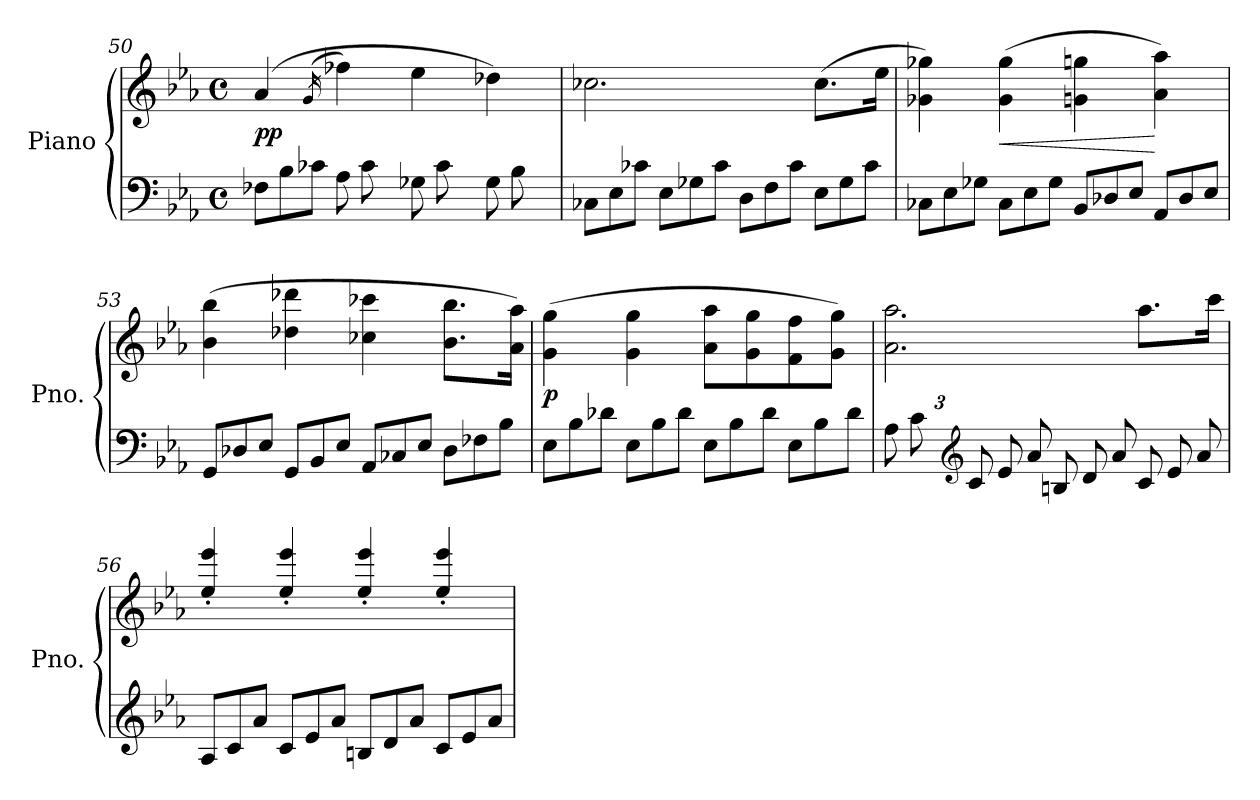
**kern	**kern	**dynam
*part1	*part1	*part1
*staff2	*staff1	*staff1/2
*I"Piano	*	*
*I'Pno.	*	*
*clefF4	*clefG2	*
*k[b-e-a-]	*k[b-e-a-]	*
*M4/4	*M4/4	*
*met(c)	*met(c)	*
*Xtuplet	*	*
=50	=50	=50
*	*^	*
!	!	!	!LO:DY:b
12F-X\L	(4a-/	12%5ryy	pp
12B-\	.	.	.
12c-X\J	.	.	.
.	(16qg/	.	.
12A-\L	4ff-X\)	.	.
12c-\	.	.	.
12ryy	.	12f-X\J	.
12G-X\L	4ee-\	6ryy	.
12c-\	.	.	.
12ryy	.	12e-\J	.
12G-\L	4dd-X\)	6ryy	.
12B-\	.	.	.
12ryy	.	12d-X\J	.
*	*v	*v	*
=51	=51	=51
12C-X\L	2.cc-X\	.
12E-\	.	.
12c-X\J	.	.
12E-\L	.	.
12G-X\	.	.
12c-\J	.	.
12D\L	.	.
12F\	.	.
12c-\J	.	.
12E-\L	(8.cc-\L	.
12G-\	.	.
12c-\J	.	.
.	16ee-\Jk	.
!!LO:LB:g=z
=52	=52	=52
12C-X\L	4g-X\ 4gg-X\)	.
12E-\	.	.
12G-X\J	.	.
!	!	!LO:HP:b
12C-\L	(4g-\ 4gg-\	<
12E-\	.	.
12G-\J	.	.
12BB-/L	4gn\ 4ggn\	.
12D-X/	.	.
12E-/J	.	.
12AA-/L	4a-\ 4aa-\)	[
12D-/	.	.
12E-/J	.	.
=53	=53	=53
12GG/L	(4b-\ 4bb-\	.
12D-X/	.	.
12E-/J	.	.
12GG/L	4dd-X\ 4ddd-X\	.
12BB-/	.	.
12E-/J	.	.
12AA-/L	4cc-X\ 4ccc-X\	.
12C-X/	.	.
12E-/J	.	.
12D-\L	8.b-\ 8.bb-\L	.
12F-X\	.	.
12B-\J	.	.
.	16a-\ 16aa-\Jk)	.
=54	=54	=54
!	!	!LO:DY:b
12E-\L	(4g\ 4gg\	p
12B-\	.	.
12d-X\J	.	.
12E-\L	4g\ 4gg\	.
12B-\	.	.
12d-\J	.	.
12E-\L	8a-\ 8aa-\L	.
12B-\	.	.
.	8g\ 8gg\	.
12d-\J	.	.
12E-\L	8f\ 8ff\	.
12B-\	.	.
.	8g\ 8gg\J)	.
12d-\J	.	.
!!LO:LB:g=z
=55	=55	=55
*	*^	*
12A-\L	2.a-\ 2.aa-\	6ryy	.
12c\	.	.	.
12ryy	.	12e-\J	.
*clefG2	*	*	*
12c/L	.	2.ryy	.
12e-/	.	.	.
12a-/J	.	.	.
12Bn/L	.	.	.
12d/	.	.	.
12a-/J	.	.	.
12c/L	8.aa-\L	.	.
12e-/	.	.	.
12a-/J	.	.	.
.	16ccc\Jk	.	.
*	*v	*v	*
=56	=56	=56
12A-/L	4ee-/' 4eee-/'	.
12c/	.	.
12a-/J	.	.
12c/L	4ee-/' 4eee-/'	.
12e-/	.	.
12a-/J	.	.
12Bn/L	4ee-/' 4eee-/'	.
12d/	.	.
12a-/J	.	.
12c/L	4ee-/' 4eee-/'	.
12e-/	.	.
12a-/J	.	.
=	=	=
*-	*-	*-
